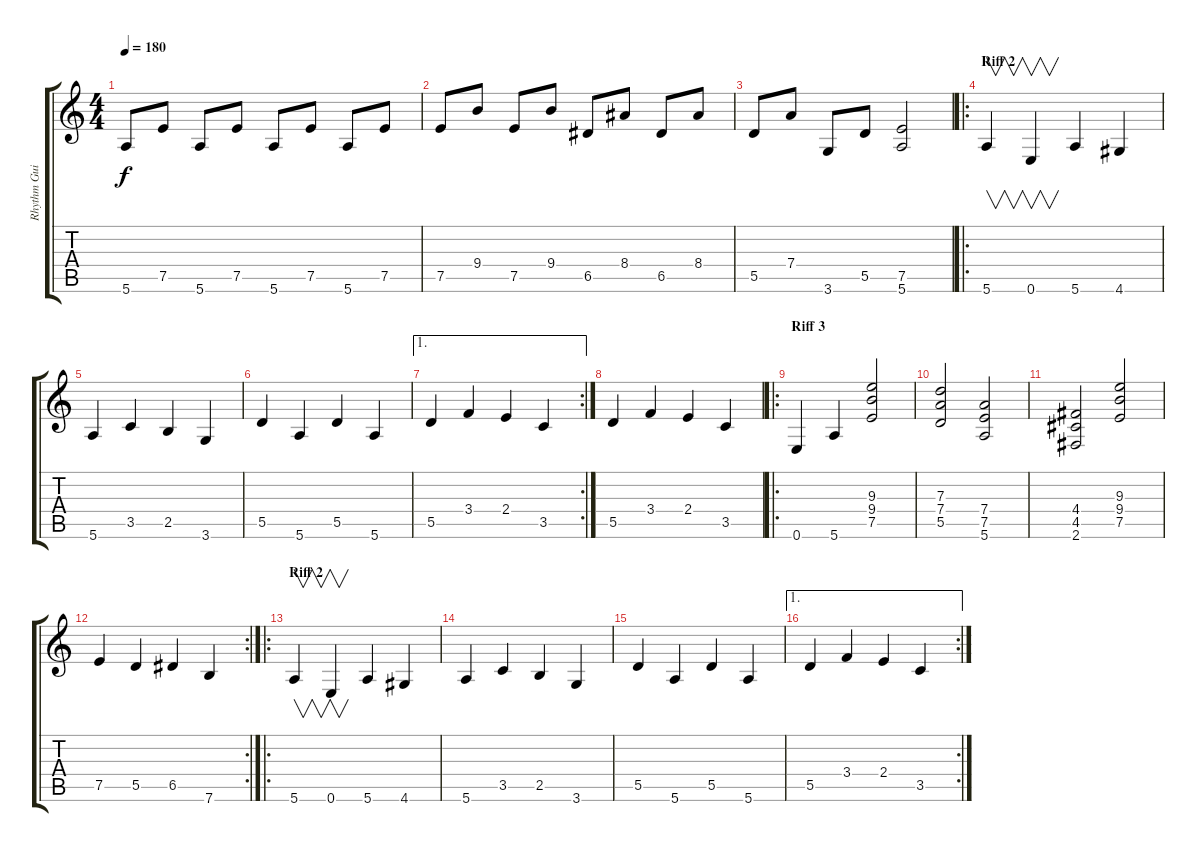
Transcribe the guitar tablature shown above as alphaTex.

\track ("Rhythm Guitar" "Rhythm Gui") {instrument overdrivenguitar}
\staff {score tabs}
\tuning (E4 B3 G3 D3 A2 E2) {hide}
\ts (4 4)
\tempo 180
\clef g2
\ks c
5.6.8{dy f} 7.5.8 5.6.8 7.5.8 5.6.8 7.5.8 5.6.8 7.5.8 |
7.5.8 9.4.8 7.5.8 9.4.8 6.5.8 8.4.8 6.5.8 8.4.8 |
5.5.8 7.4.8 3.6.8 5.5.8 (7.5 5.6).2 |
\ro
\section ("" "Riff 2")
5.6.4{v} 0.6.4{v} 5.6.4 4.6.4 |
5.6.4 3.5.4 2.5.4 3.6.4 |
5.5.4 5.6.4 5.5.4 5.6.4 |
\ae 1
\rc 2
5.5.4 3.4.4 2.4.4 3.5.4 |
5.5.4 3.4.4 2.4.4 3.5.4 |
\ro
\section ("" "Riff 3")
0.6.4 5.6.4 (9.3 9.4 7.5).2 |
(7.3 7.4 5.5).2 (7.4 7.5 5.6).2 |
(4.4 4.5 2.6).2 (9.3 9.4 7.5).2 |
\rc 2
7.5.4 5.5.4 6.5.4 7.6.4 |
\ro
\section ("" "Riff 2")
5.6.4{v} 0.6.4{v} 5.6.4 4.6.4 |
5.6.4 3.5.4 2.5.4 3.6.4 |
5.5.4 5.6.4 5.5.4 5.6.4 |
\ae 1
\rc 2
5.5.4 3.4.4 2.4.4 3.5.4
